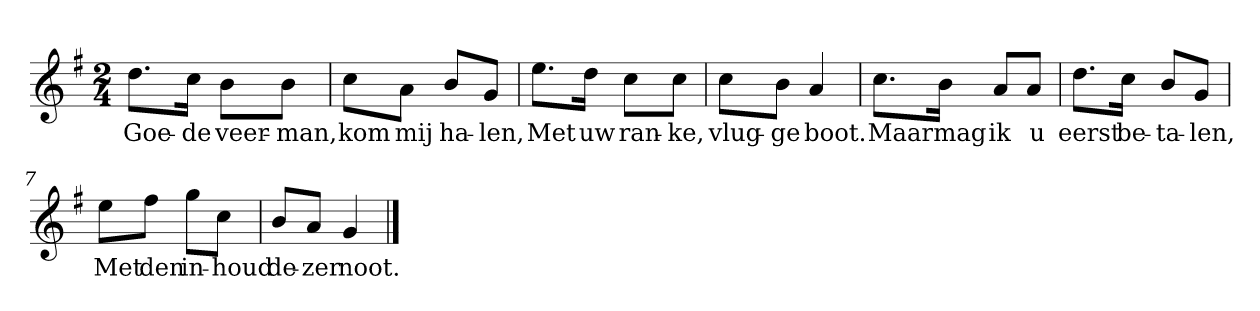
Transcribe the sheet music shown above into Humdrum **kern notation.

**kern	**text
*part1	*part1
*staff1	*staff1
*clefG2	*
*k[f#]	*
*G:	*
*M2/4	*
*MM120	*
=1	=1
8.dd\L	Goe-
16cc\Jk	-de
8b\L	veer-
8b\J	-man,
=2	=2
8cc\L	kom
8a\J	mij
8b/L	ha-
8g/J	-len,
=3	=3
8.ee\L	Met
16dd\Jk	uw
8cc\L	ran-
8cc\J	-ke,
=4	=4
8cc\L	vlug-
8b\J	-ge
4a	boot.
=5	=5
8.cc\L	Maar
16b\Jk	mag
8a/L	ik
8a/J	u
=6	=6
8.dd\L	eerst
16cc\Jk	be-
8b/L	-ta-
8g/J	-len,
=7	=7
8ee\L	Met
8ff#\J	den
8gg\L	in-
8cc\J	-houd
=8	=8
8b/L	de-
8a/J	-zer
4g	noot.
==	==
*-	*-
